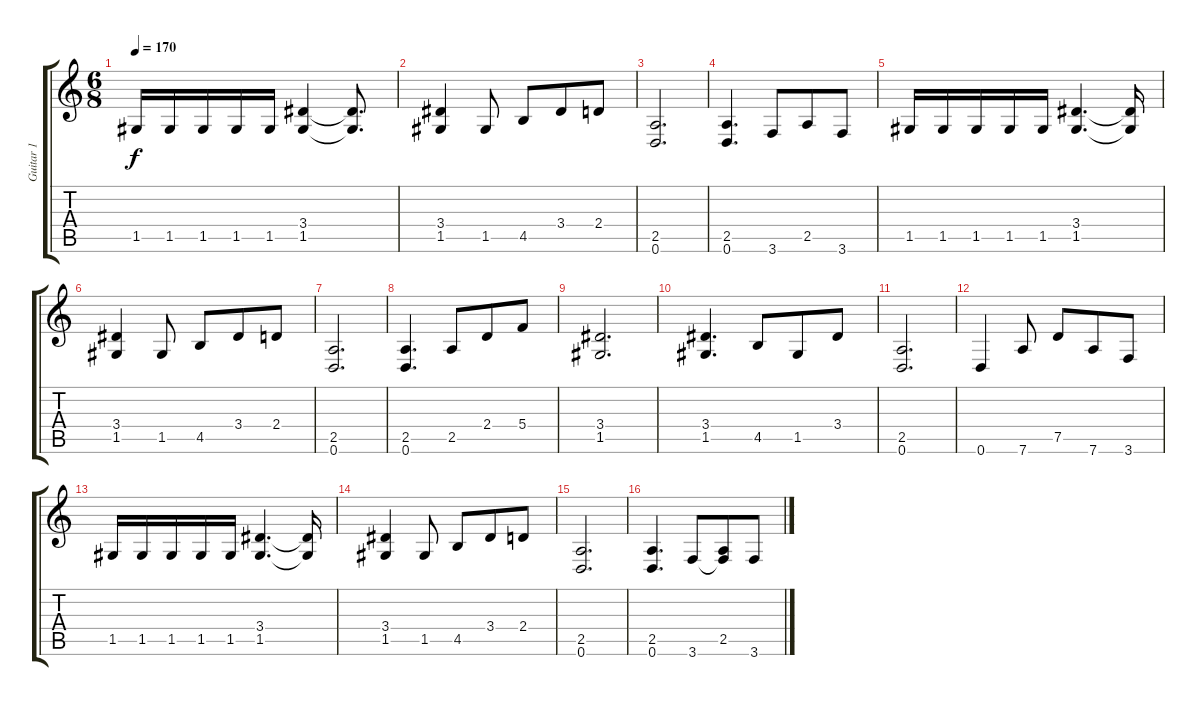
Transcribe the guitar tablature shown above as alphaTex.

\track ("Guitar 1" "Guitar 1") {instrument distortionguitar}
\staff {score tabs}
\tuning (D4 A3 F3 C3 G2 D2) {hide}
\ts (6 8)
\tempo 170
\clef g2
\ks c
1.5.16{dy f} 1.5.16 1.5.16 1.5.16 1.5.16 (3.4 1.5).4 (3.4{t} 1.5{t}).8{d} |
(3.4 1.5).4 1.5.8 4.5.8 3.4.8 2.4.8 |
(2.5 0.6).2{d} |
(2.5 0.6).4{d} 3.6.8 2.5.8 3.6.8 |
1.5.16 1.5.16 1.5.16 1.5.16 1.5.16 (3.4 1.5).4{d} (3.4{t} 1.5{t}).16 |
(3.4 1.5).4 1.5.8 4.5.8 3.4.8 2.4.8 |
(2.5 0.6).2{d} |
(2.5 0.6).4{d} 2.5.8 2.4.8 5.4.8 |
(3.4 1.5).2{d} |
(3.4 1.5).4{d} 4.5.8 1.5.8 3.4.8 |
(2.5 0.6).2{d} |
0.6.4 7.6.8 7.5.8 7.6.8 3.6.8 |
1.5.16 1.5.16 1.5.16 1.5.16 1.5.16 (3.4 1.5).4{d} (3.4{t} 1.5{t}).16 |
(3.4 1.5).4 1.5.8 4.5.8 3.4.8 2.4.8 |
(2.5 0.6).2{d} |
(2.5 0.6).4{d} 3.6.8 (2.5 3.6{t}).8 3.6.8
